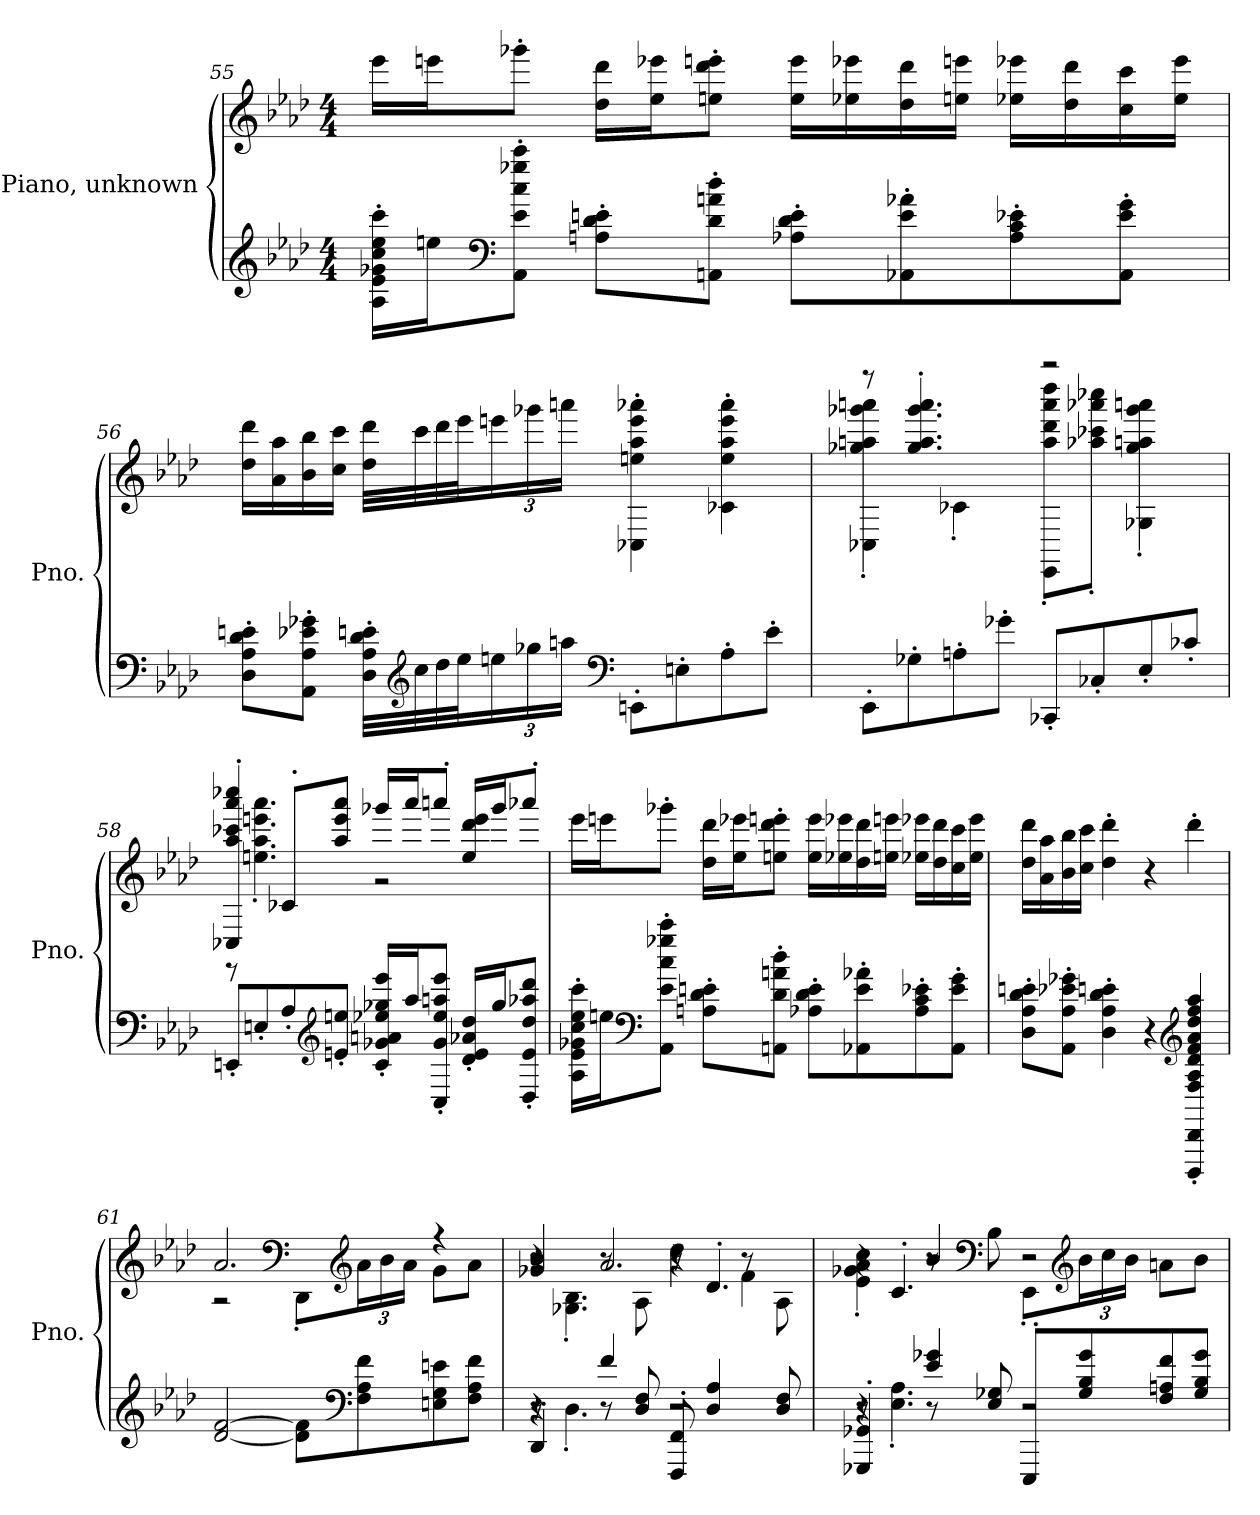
**kern	**kern
*part1	*part1
*staff2	*staff1
*I"Piano, unknown	*
*I'Pno.	*
!!LO:LB:g=z
*clefG2	*clefG2
*k[b-e-a-d-]	*k[b-e-a-d-]
*M4/4	*M4/4
=55	=55
16A-\' 16e-\' 16g-X\' 16cc\' 16ee-\' 16ccc\'LL	16eee-\LL
16een\J	16eeen\J
*clefF4	*
8AA-\' 8e-\' 8cc\' 8gg-X\' 8ccc\'J	8ggg-X'\J
8An\' 8d-\' 8en\'L	16dd-\ 16ddd-\LL
.	16ee-\ 16eee-X\J
8AAn\' 8d-\' 8an\' 8dd-\'J	8een\' 8ddd-\' 8eeen\'J
8A-X\' 8d-\' 8e\'L	16ee\ 16eee\LL
.	16ee-X\ 16eee-X\
8AA-X\' 8e\' 8a-X\'	16dd-\ 16ddd-\
.	16een\ 16eeen\JJ
8A-\' 8c\' 8e-X\'	16ee-X\ 16eee-X\LL
.	16dd-\ 16ddd-\
8AA-\' 8e-\' 8g-\'J	16cc\ 16ccc\
.	16ee-\ 16eee-\JJ
!!LO:LB:g=z
=56	=56
8D-\' 8A-\' 8d-\' 8en\'L	16dd-\ 16ddd-\LL
.	16a-\ 16aa-\
8AA-\' 8A-\' 8e-X\' 8g-X\'J	16b-\ 16bb-\
.	16cc\ 16ccc\JJ
32D-\' 32A-\' 32d-\' 32en\'LLL	32dd-\ 32ddd-\LLL
*clefG2	*
32cc\	32ccc\
32dd-\	32ddd-\
32ee-\J	32eee-\J
*Xbrackettup	*Xbrackettup
24een\	24eeen\
24gg-X\	24ggg-X\
24aan\JJ	24aaan\JJ
*clefF4	*
8EEn'\L	4C-X\' 4een\' 4aa-\' 4eee\' 4aaa-X\'
8En'\	.
8A-'\	4c-X\' 4ee\' 4aa-\' 4eee\' 4aaa-\'
8e'\J	.
=57	=57
*	*^
8EE-'\L	8r	4C-X\' 4gg-X\' 4aan\' 4ggg-X\' 4aaan\'
8G-X'\	4.gg-/' 4.aa/' 4.ggg-/' 4.aaa/'	.
8An'\	.	4c-X'\
8g-X'\J	.	.
8CC-X'/L	2r	8EE-\' 8aa\' 8ddd-\' 8aaa\' 8dddd-\'L
8C-X'/	.	8aa-X\' 8ccc-X\' 8aaa-X\' 8cccc-X\'J
8E-'/	.	4G-X\' 4gg-\' 4aan\' 4ggg-\' 4aaan\'
8c-X'/J	.	.
!!LO:LB:g=z	!!
=58	=58	=58
8EEn'/L	4C-X/' 4aa-/' 4ccc-X/' 4aaa-/' 4cccc-X/'	8r
8En'/	.	4.een\' 4.aa-\' 4.eeen\' 4.aaa-\'
8A-'/	8c-X'/L	.
*clefG2	*	*
8en/' 8een/'J	8aa-/ 8eee/ 8aaa-/J	.
16c/' 16g-X/' 16an/' 16ee-X/' 16gg-X/' 16eee-/'LL	16ggg-X/LL	2r
16aa-/J	16aaa-/J	.
8C/' 8g-/' 8ee-/' 8aan/' 8eee-/'J	8aaan'/J	.
16d-/' 16e/' 16a-X/' 16dd-/'LL	16ee/ 16ddd-/ 16eee/LL	.
16gg-/J	16ggg-/J	.
8D-/' 8e/' 8dd-/' 8aa-X/' 8ddd-/'J	8aaa-X'/J	.
*	*v	*v
!!LO:PB:g=z
=59	=59
16A-\' 16e-\' 16g-X\' 16cc\' 16ee-\' 16ccc\'LL	16eee-\LL
16een\J	16eeen\J
*clefF4	*
8AA-\' 8e-\' 8cc\' 8gg-X\' 8ccc\'J	8ggg-X'\J
8An\' 8d-\' 8en\'L	16dd-\ 16ddd-\LL
.	16ee-\ 16eee-X\J
8AAn\' 8d-\' 8an\' 8dd-\'J	8een\' 8ddd-\' 8eeen\'J
8A-X\' 8d-\' 8e\'L	16ee\ 16eee\LL
.	16ee-X\ 16eee-X\
8AA-X\' 8e\' 8a-X\'	16dd-\ 16ddd-\
.	16een\ 16eeen\JJ
8A-\' 8c\' 8e-X\'	16ee-X\ 16eee-X\LL
.	16dd-\ 16ddd-\
8AA-\' 8e-\' 8g-\'J	16cc\ 16ccc\
.	16ee-\ 16eee-\JJ
=60	=60
8D-\' 8A-\' 8d-\' 8en\'L	16dd-\ 16ddd-\LL
.	16a-\ 16aa-\
8AA-\' 8A-\' 8e-X\' 8g-X\'J	16b-\ 16bb-\
.	16cc\ 16ccc\JJ
4D-\' 4A-\' 4d-\' 4en\'	4dd-\' 4ddd-\'
4r	4r
*clefG2	*
4DDD-/' 4DD-/' 4F/' 4A-/' 4d-/' 4f/' 4a-/' 4dd-/' 4ff/' 4aa-/'	4ddd-'\
!!LO:LB:g=z
=61	=61
*	*^
[2d-/ [2f/	2.a-/	2r
*	*clefF4	*
8d-\] 8f\]L	.	8DD-'\L
*clefF4	*clefG2	*
8F\ 8A-\ 8f\	.	24a-\L
.	.	24b-\
.	.	24a-\JJ
8En\ 8G\ 8en\	4r	8g\L
8F\ 8A-\ 8f\J	.	8a-\J
=62	=62	=62
*^	*^	*
*	*^	*	*	*^
4r	8r	4DD-'/	4g-X/ 4b-/	8r	2r	4r
.	4.D-'\	.	.	4.G-X\' 4.B-\'	.	.
4f/	.	8r	2.a-/	.	.	8r
.	.	8D-/ 8F/	.	.	.	8A-\
2r	2r	8FFF/' 8FF/'	.	4dd-\	8r	4r
.	.	4D-/ 4A-/	.	.	4.d-'/	.
.	.	.	.	4f\	.	8r
.	.	8D-/ 8F/	.	.	.	8A-\
*	*	*	*	*	*v	*v
=63	=63	=63	=63	=63	=63
4r	8r	4GGG-X/' 4GG-X/'	4r	4e-\' 4g-X\' 4a-\' 4cc\'	8r
.	4.E-\' 4.A-\'	.	.	.	4.c'/
4e-/ 4g-X/	.	8r	4b-/	8r	.
*	*	*	*clefF4	*	*
.	.	8E-/ 8G-X/	.	8B-\	.
2r	2r	8EEE-'/L	2r	8EE-'\L	2r
*	*	*	*clefG2	*	*
.	.	8G-/ 8B-/ 8g-/	.	24b-\L	.
.	.	.	.	24cc\	.
.	.	.	.	24b-\JJ	.
.	.	8F/ 8An/ 8f/	.	8an\L	.
.	.	8G-/ 8B-/ 8g-/J	.	8b-\J	.
*v	*v	*v	*	*	*
*	*v	*v	*v
=	=
*-	*-
